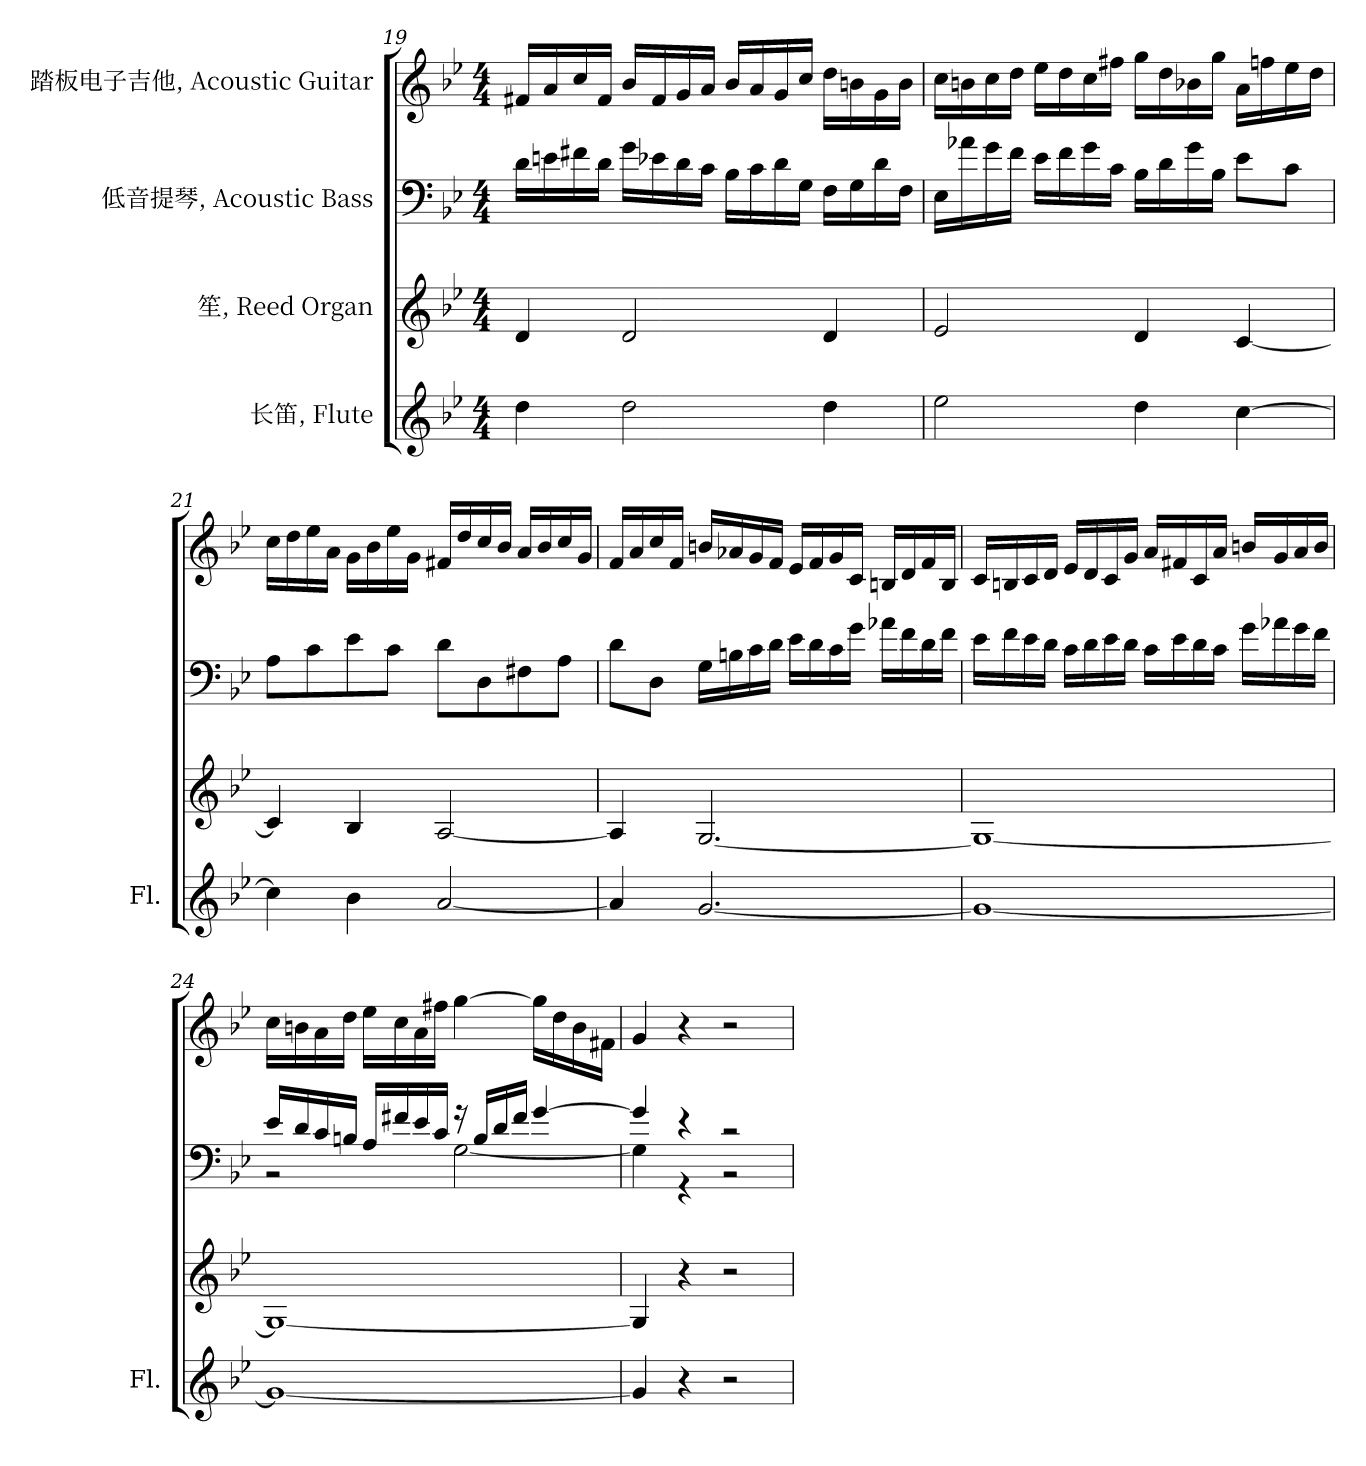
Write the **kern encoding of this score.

**kern	**kern	**kern	**kern
*part4	*part3	*part2	*part1
*staff4	*staff3	*staff2	*staff1
*I"长笛, Flute	*I"笙, Reed Organ	*I"低音提琴, Acoustic Bass	*I"踏板电子吉他, Acoustic Guitar
*I'Fl.	*	*	*
!!LO:PB:g=z
*clefG2	*clefG2	*clefF4	*clefG2
*	*	*ITrd7c12	*
*k[b-e-]	*k[b-e-]	*k[b-e-]	*k[b-e-]
*M4/4	*M4/4	*M4/4	*M4/4
=19	=19	=19	=19
4dd\	4d/	16D\LL	16f#X/LL
.	.	16En\	16a/
.	.	16F#X\	16cc/
.	.	16D\JJ	16f#/JJ
2dd\	2d/	16G\LL	16b-/LL
.	.	16E-X\	16f#/
.	.	16D\	16g/
.	.	16C\JJ	16a/JJ
.	.	16BB-\LL	16b-/LL
.	.	16C\	16a/
.	.	16D\	16g/
.	.	16GG\JJ	16cc/JJ
4dd\	4d/	16FF\LL	16dd\LL
.	.	16GG\	16bn\
.	.	16D\	16g\
.	.	16FF\JJ	16b\JJ
!!LO:LB:g=z
=20	=20	=20	=20
2ee-\	2e-/	16EE-\LL	16cc\LL
.	.	16A-X\	16bn\
.	.	16G\	16cc\
.	.	16F\JJ	16dd\JJ
.	.	16E-\LL	16ee-\LL
.	.	16F\	16dd\
.	.	16G\	16cc\
.	.	16C\JJ	16ff#X\JJ
4dd\	4d/	16BB-\LL	16gg\LL
.	.	16D\	16dd\
.	.	16G\	16b-X\
.	.	16BB-\JJ	16gg\JJ
[4cc\	[4c/	8E-\L	16a\LL
.	.	.	16ffn\
.	.	8C\J	16ee-\
.	.	.	16dd\JJ
=21	=21	=21	=21
4cc\]	4c/]	8AA\L	16cc\LL
.	.	.	16dd\
.	.	8C\	16ee-\
.	.	.	16a\JJ
4b-\	4B-/	8E-\	16g\LL
.	.	.	16b-\
.	.	8C\J	16ee-\
.	.	.	16g\JJ
[2a/	[2A/	8D\L	16f#X/LL
.	.	.	16dd/
.	.	8DD\	16cc/
.	.	.	16b-/JJ
.	.	8FF#X\	16a/LL
.	.	.	16b-/
.	.	8AA\J	16cc/
.	.	.	16g/JJ
!!LO:LB:g=z
=22	=22	=22	=22
4a/]	4A/]	8D\L	16f/LL
.	.	.	16a/
.	.	8DD\J	16cc/
.	.	.	16f/JJ
[2.g/	[2.G/	16GG\LL	16bn/LL
.	.	16BBn\	16a-X/
.	.	16C\	16g/
.	.	16D\JJ	16f/JJ
.	.	16E-\LL	16e-/LL
.	.	16D\	16f/
.	.	16C\	16g/
.	.	16G\JJ	16c/JJ
.	.	16A-X\LL	16Bn/LL
.	.	16F\	16d/
.	.	16D\	16f/
.	.	16F\JJ	16B/JJ
!!LO:PB:g=z
=23	=23	=23	=23
1g_	1G_	16E-\LL	16c/LL
.	.	16F\	16Bn/
.	.	16E-\	16c/
.	.	16D\JJ	16d/JJ
.	.	16C\LL	16e-/LL
.	.	16D\	16d/
.	.	16E-\	16c/
.	.	16D\JJ	16g/JJ
.	.	16C\LL	16a/LL
.	.	16E-\	16f#X/
.	.	16D\	16c/
.	.	16C\JJ	16a/JJ
.	.	16G\LL	16bn/LL
.	.	16A-X\	16g/
.	.	16G\	16a/
.	.	16F\JJ	16b/JJ
!!LO:LB:g=z
=24	=24	=24	=24
*	*	*^	*
1g_	1G_	16E-/LL	2r	16cc\LL
.	.	16D/	.	16bn\
.	.	16C/	.	16a\
.	.	16BBn/JJ	.	16dd\JJ
*	*	*	*	*MM73
.	.	16AA/LL	.	16ee-\LL
.	.	16F#X/	.	16cc\
.	.	16E-/	.	16a\
.	.	16C/JJ	.	16ff#X\JJ
.	.	16r	[2GG\	[4gg\
.	.	16BB/LL	.	.
.	.	16D/	.	.
.	.	16F#/JJ	.	.
.	.	[4G/	.	16gg\LL]
.	.	.	.	16dd\
.	.	.	.	16b\
.	.	.	.	16f#X\JJ
=25	=25	=25	=25	=25
4g/]	4G/]	4G/]	4GG\]	4g/
4r	4r	4r	4r	4r
2r	2r	2r	2r	2r
*	*	*v	*v	*
=	=	=	=
*-	*-	*-	*-
